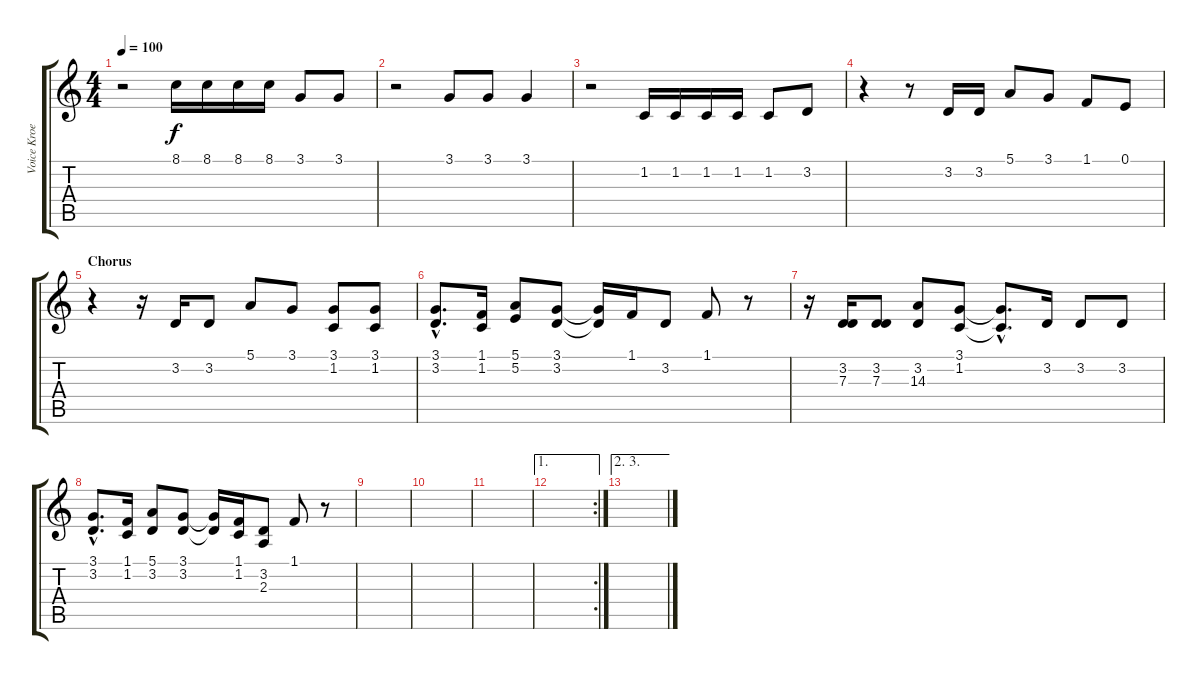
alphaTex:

\track ("Voice Kroeger" "Voice Kroe") {instrument lead1square}
\staff {score tabs}
\tuning (E4 B3 G3 D3 A2 E2) {hide}
\ts (4 4)
\tempo 100
\clef g2
\ks c
r.2{dy f} 8.1.16 8.1.16 8.1.16 8.1.16 3.1.8 3.1.8 |
r.2 3.1.8 3.1.8 3.1.4 |
r.2 1.2.16 1.2.16 1.2.16 1.2.16 1.2.8 3.2.8 |
r.4 r.8 3.2.16 3.2.16 5.1.8 3.1.8 1.1.8 0.1.8 |
\section ("" "Chorus")
r.4 r.16 3.2.16 3.2.8 5.1.8 3.1.8 (3.1 1.2).8 (3.1 1.2).8 |
(3.1{hac} 3.2{hac}).8{d} (1.1 1.2).16 (5.1 5.2).8 (3.1 3.2).8 (3.1{t} 3.2{t}).16 1.1.16 3.2.8 1.1.8 r.8 |
r.16 (3.2 7.3).16 (3.2 7.3).8 (3.2 14.3).8 (3.1 1.2).8 (3.1{hac t} 1.2{hac t}).8{d} 3.2.16 3.2.8 3.2.8 |
(3.1{hac} 3.2{hac}).8{d} (1.1 1.2).16 (5.1 3.2).8 (3.1 3.2).8 (3.1{t} 3.2{t}).16 (1.1 1.2).16 (3.2 2.3).8 1.1.8 r.8 |
|
|
|
\ae 1
\rc 2
|
\ae (2 3)
